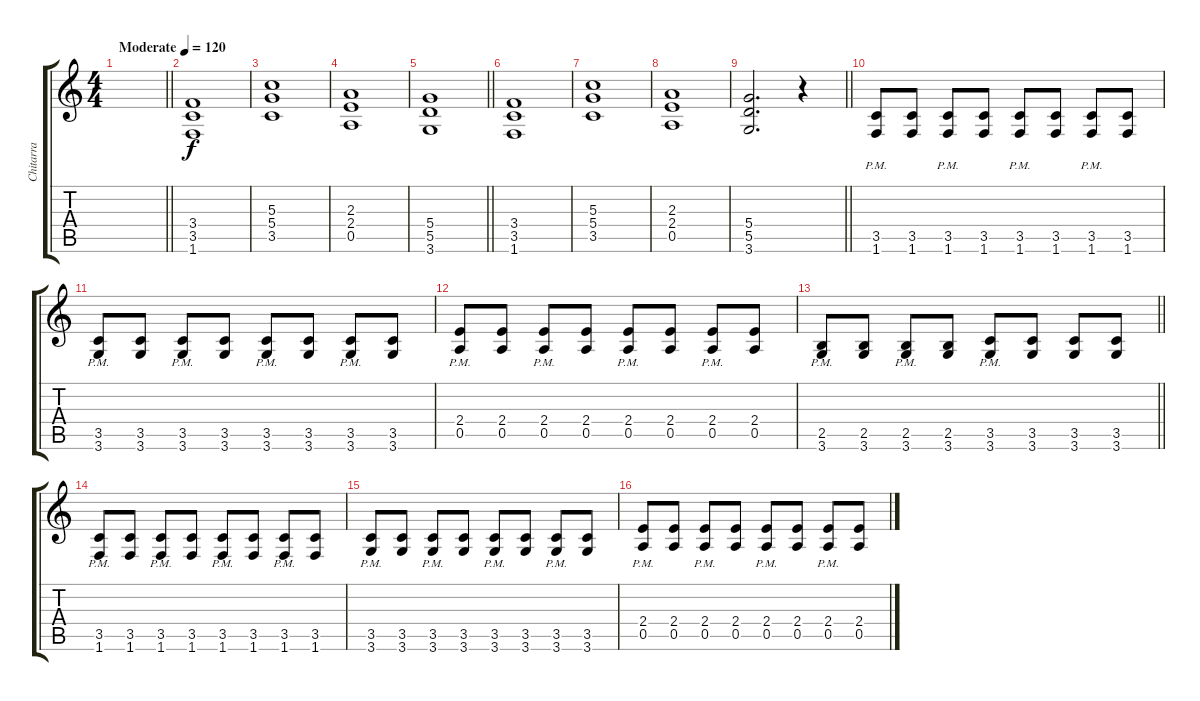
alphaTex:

\track ("Chitarra" "Chitarra") {instrument overdrivenguitar}
\staff {score tabs}
\tuning (E4 B3 G3 D3 A2 E2) {hide}
\ts (4 4)
\tempo (120 "Moderate")
\clef g2
\barLineRight lightlight
\ks c
|
(3.4 3.5 1.6).1 |
(5.3 5.4 3.5).1 |
(2.3 2.4 0.5).1 |
\barLineRight lightlight
(5.4 5.5 3.6).1 |
(3.4 3.5 1.6).1 |
(5.3 5.4 3.5).1 |
(2.3 2.4 0.5).1 |
\barLineRight lightlight
(5.4 5.5 3.6).2{d} r.4 |
(3.5{pm} 1.6{pm}).8 (3.5 1.6).8 (3.5{pm} 1.6{pm}).8 (3.5 1.6).8 (3.5{pm} 1.6{pm}).8 (3.5 1.6).8 (3.5{pm} 1.6{pm}).8 (3.5 1.6).8 |
(3.5{pm} 3.6{pm}).8 (3.5 3.6).8 (3.5{pm} 3.6{pm}).8 (3.5 3.6).8 (3.5{pm} 3.6{pm}).8 (3.5 3.6).8 (3.5{pm} 3.6{pm}).8 (3.5 3.6).8 |
(2.4{pm} 0.5{pm}).8 (2.4 0.5).8 (2.4{pm} 0.5{pm}).8 (2.4 0.5).8 (2.4{pm} 0.5{pm}).8 (2.4 0.5).8 (2.4{pm} 0.5{pm}).8 (2.4 0.5).8 |
\barLineRight lightlight
(2.5{pm} 3.6{pm}).8 (2.5 3.6).8 (2.5{pm} 3.6{pm}).8 (2.5 3.6).8 (3.5{pm} 3.6{pm}).8 (3.5 3.6).8 (3.5 3.6).8 (3.5 3.6).8 |
(3.5{pm} 1.6{pm}).8 (3.5 1.6).8 (3.5{pm} 1.6{pm}).8 (3.5 1.6).8 (3.5{pm} 1.6{pm}).8 (3.5 1.6).8 (3.5{pm} 1.6{pm}).8 (3.5 1.6).8 |
(3.5{pm} 3.6{pm}).8 (3.5 3.6).8 (3.5{pm} 3.6{pm}).8 (3.5 3.6).8 (3.5{pm} 3.6{pm}).8 (3.5 3.6).8 (3.5{pm} 3.6{pm}).8 (3.5 3.6).8 |
(2.4{pm} 0.5{pm}).8 (2.4 0.5).8 (2.4{pm} 0.5{pm}).8 (2.4 0.5).8 (2.4{pm} 0.5{pm}).8 (2.4 0.5).8 (2.4{pm} 0.5{pm}).8 (2.4 0.5).8
